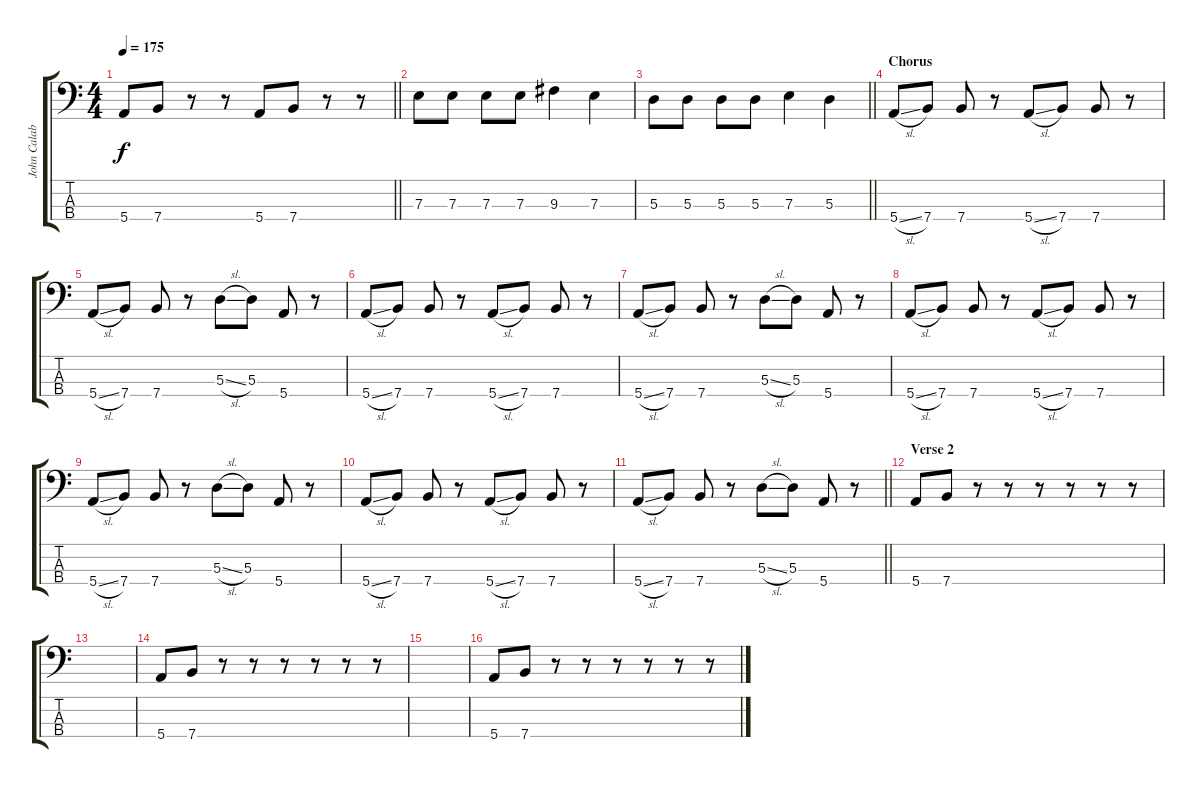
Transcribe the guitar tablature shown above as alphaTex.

\track ("John Calabrese" "John Calab") {instrument electricbassfinger}
\staff {score tabs}
\tuning (G2 D2 A1 E1) {hide}
\ts (4 4)
\tempo 175
\clef f4
\barLineRight lightlight
\ks c
5.4.8{dy f} 7.4.8 r.8 r.8 5.4.8 7.4.8 r.8 r.8 |
\section ("" "")
7.3.8 7.3.8 7.3.8 7.3.8 9.3.4 7.3.4 |
\barLineRight lightlight
5.3.8 5.3.8 5.3.8 5.3.8 7.3.4 5.3.4 |
\section ("" "Chorus")
5.4{sl}.8 7.4.8 7.4.8 r.8 5.4{sl}.8 7.4.8 7.4.8 r.8 |
5.4{sl}.8 7.4.8 7.4.8 r.8 5.3{sl}.8 5.3.8 5.4.8 r.8 |
5.4{sl}.8 7.4.8 7.4.8 r.8 5.4{sl}.8 7.4.8 7.4.8 r.8 |
5.4{sl}.8 7.4.8 7.4.8 r.8 5.3{sl}.8 5.3.8 5.4.8 r.8 |
5.4{sl}.8 7.4.8 7.4.8 r.8 5.4{sl}.8 7.4.8 7.4.8 r.8 |
5.4{sl}.8 7.4.8 7.4.8 r.8 5.3{sl}.8 5.3.8 5.4.8 r.8 |
5.4{sl}.8 7.4.8 7.4.8 r.8 5.4{sl}.8 7.4.8 7.4.8 r.8 |
\barLineRight lightlight
5.4{sl}.8 7.4.8 7.4.8 r.8 5.3{sl}.8 5.3.8 5.4.8 r.8 |
\section ("" "Verse 2")
5.4.8 7.4.8 r.8 r.8 r.8 r.8 r.8 r.8 |
|
5.4.8 7.4.8 r.8 r.8 r.8 r.8 r.8 r.8 |
|
5.4.8 7.4.8 r.8 r.8 r.8 r.8 r.8 r.8
